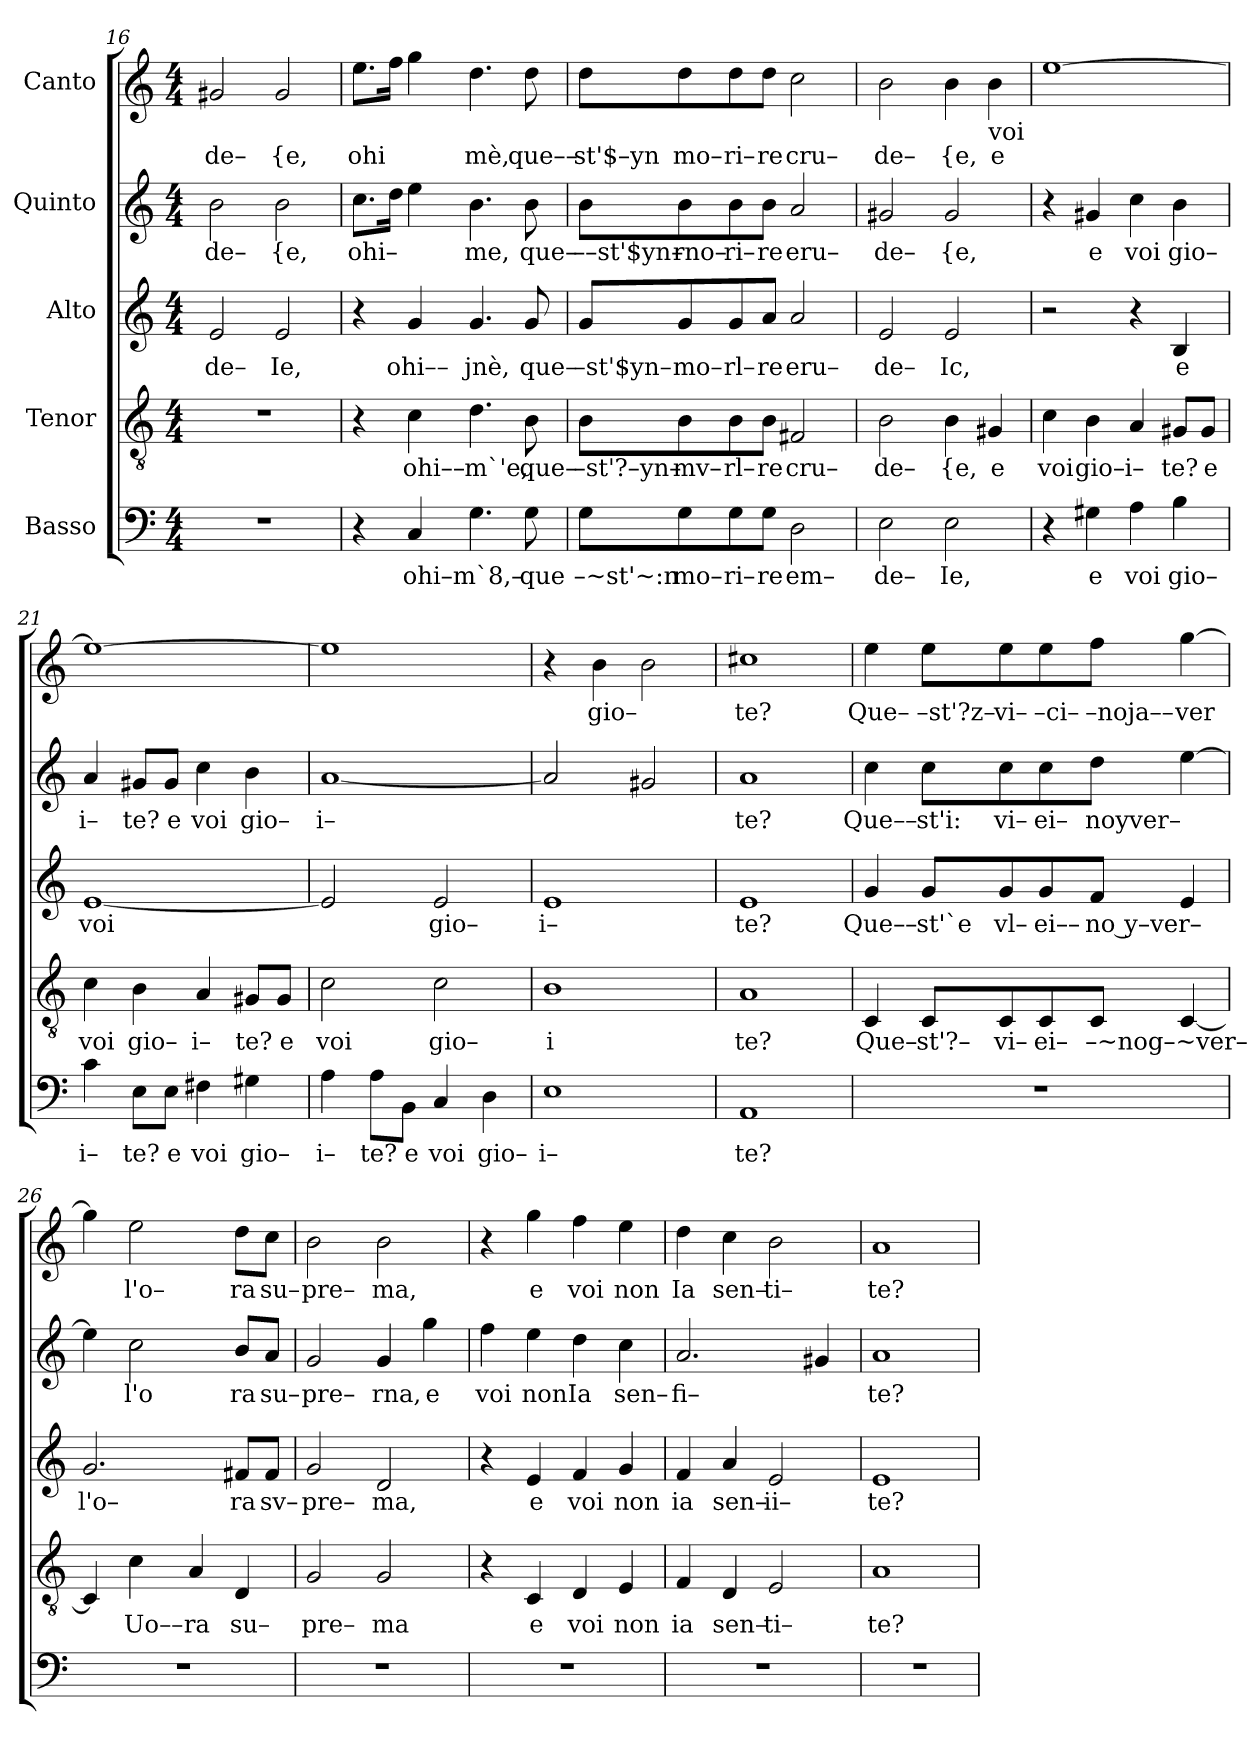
**kern	**text	**kern	**text	**kern	**text	**kern	**text	**kern	**text
*part5	*part5	*part4	*part4	*part3	*part3	*part2	*part2	*part1	*part1
*staff5	*staff5	*staff4	*staff4	*staff3	*staff3	*staff2	*staff2	*staff1	*staff1
*I"Basso	*	*I"Tenor	*	*I"Alto	*	*I"Quinto	*	*I"Canto	*
*clefF4	*	*clefGv2	*	*clefG2	*	*clefG2	*	*clefG2	*
*k[]	*	*k[]	*	*k[]	*	*k[]	*	*k[]	*
*M4/4	*	*M4/4	*	*M4/4	*	*M4/4	*	*M4/4	*
=16	=16	=16	=16	=16	=16	=16	=16	=16	=16
!	!	!	!	!	!LO:LY:b	!	!LO:LY:b	!	!LO:LY:b
1r	.	1r	.	2e/	de–	2b\	de–	2g#X/	de–
!	!	!	!	!	!LO:LY:b	!	!LO:LY:b	!	!LO:LY:b
.	.	.	.	2e/	Ie,	2b\	{e,	2g#/	{e,
=17	=17	=17	=17	=17	=17	=17	=17	=17	=17
!	!	!	!	!	!	!	!LO:LY:b	!	!LO:LY:b
4r	.	4r	.	4r	.	8.cc\L	ohi–	8.ee\L	ohi
.	.	.	.	.	.	16dd\Jk	.	16ff\Jk	.
!	!LO:LY:b	!	!LO:LY:b	!	!LO:LY:b	!	!	!	!
4C/	ohi–m`8,–	4c\	ohi––	4g/	ohi––	4ee\	.	4gg\	.
!	!	!	!LO:LY:b	!	!LO:LY:b	!	!LO:LY:b	!	!LO:LY:b
4.G\	.	4.d\	m`'e,	4.g/	jnè,	4.b\	me,	4.dd\	mè,
!	!LO:LY:b	!	!LO:LY:b	!	!LO:LY:b	!	!LO:LY:b	!	!LO:LY:b
8G\	que	8B\	que–	8g/	que–	8b\	que–	8dd\	que––
=18	=18	=18	=18	=18	=18	=18	=18	=18	=18
!	!LO:LY:b	!	!LO:LY:b	!	!LO:LY:b	!	!LO:LY:b	!	!LO:LY:b
8G\L	–~st'~:n	8B\L	–st'?–yn–	8g/L	–st'$yn–	8b\L	––st'$yn–	8dd\L	st'$–yn
!	!LO:LY:b	!	!LO:LY:b	!	!LO:LY:b	!	!LO:LY:b	!	!LO:LY:b
8G\	mo–	8B\	mv–	8g/	mo–	8b\	rno–	8dd\	mo–
!	!LO:LY:b	!	!LO:LY:b	!	!LO:LY:b	!	!LO:LY:b	!	!LO:LY:b
8G\	ri–	8B\	rl–	8g/	rl–	8b\	ri–	8dd\	ri–
!	!LO:LY:b	!	!LO:LY:b	!	!LO:LY:b	!	!LO:LY:b	!	!LO:LY:b
8G\J	re	8B\J	re	8a/J	re	8b\J	re	8dd\J	re
!	!LO:LY:b	!	!LO:LY:b	!	!LO:LY:b	!	!LO:LY:b	!	!LO:LY:b
2D\	em–	2F#X/	cru–	2a/	eru–	2a/	eru–	2cc\	cru–
=19	=19	=19	=19	=19	=19	=19	=19	=19	=19
!	!LO:LY:b	!	!LO:LY:b	!	!LO:LY:b	!	!LO:LY:b	!	!LO:LY:b
2E\	de–	2B\	de–	2e/	de–	2g#X/	de–	2b\	de–
!	!LO:LY:b	!	!LO:LY:b	!	!LO:LY:b	!	!LO:LY:b	!	!LO:LY:b
2E\	Ie,	4B\	{e,	2e/	Ic,	2g#/	{e,	4b\	{e,
!	!	!	!	!	!	!	!	!LO:TX:b:t=voi	!
!	!	!	!LO:LY:b	!	!	!	!	!	!LO:LY:b
.	.	4G#X/	e	.	.	.	.	4b\	e
=20	=20	=20	=20	=20	=20	=20	=20	=20	=20
!	!	!	!LO:LY:b	!	!	!	!	!	!
4r	.	4c\	voi	2r	.	4r	.	[1ee	.
!	!LO:LY:b	!	!LO:LY:b	!	!	!	!LO:LY:b	!	!
4G#X\	e	4B\	gio–	.	.	4g#X/	e	.	.
!	!LO:LY:b	!	!LO:LY:b	!	!	!	!LO:LY:b	!	!
4A\	voi	4A/	i–	4r	.	4cc\	voi	.	.
!	!LO:LY:b	!	!LO:LY:b	!	!LO:LY:b	!	!LO:LY:b	!	!
4B\	gio–	8G#X/L	te?	4B/	e	4b\	gio–	.	.
!	!	!	!LO:LY:b	!	!	!	!	!	!
.	.	8G#/J	e	.	.	.	.	.	.
=21	=21	=21	=21	=21	=21	=21	=21	=21	=21
!	!LO:LY:b	!	!LO:LY:b	!	!LO:LY:b	!	!LO:LY:b	!	!
4c\	i–	4c\	voi	[1e	voi	4a/	i–	1ee_	.
!	!LO:LY:b	!	!LO:LY:b	!	!	!	!LO:LY:b	!	!
8E\L	te?	4B\	gio–	.	.	8g#X/L	te?	.	.
!	!LO:LY:b	!	!	!	!	!	!LO:LY:b	!	!
8E\J	e	.	.	.	.	8g#/J	e	.	.
!	!LO:LY:b	!	!LO:LY:b	!	!	!	!LO:LY:b	!	!
4F#X\	voi	4A/	i–	.	.	4cc\	voi	.	.
!	!LO:LY:b	!	!LO:LY:b	!	!	!	!LO:LY:b	!	!
4G#X\	gio–	8G#X/L	te?	.	.	4b\	gio–	.	.
!	!	!	!LO:LY:b	!	!	!	!	!	!
.	.	8G#/J	e	.	.	.	.	.	.
=22	=22	=22	=22	=22	=22	=22	=22	=22	=22
!	!LO:LY:b	!	!LO:LY:b	!	!	!	!LO:LY:b	!	!
4A\	i–	2c\	voi	2e/]	.	[1a	i–	1ee]	.
!	!LO:LY:b	!	!	!	!	!	!	!	!
8A\L	te?	.	.	.	.	.	.	.	.
!	!LO:LY:b	!	!	!	!	!	!	!	!
8BB\J	e	.	.	.	.	.	.	.	.
!	!LO:LY:b	!	!LO:LY:b	!	!LO:LY:b	!	!	!	!
4C/	voi	2c\	gio–	2e/	gio–	.	.	.	.
!	!LO:LY:b	!	!	!	!	!	!	!	!
4D\	gio–	.	.	.	.	.	.	.	.
=23	=23	=23	=23	=23	=23	=23	=23	=23	=23
!	!LO:LY:b	!	!LO:LY:b	!	!LO:LY:b	!	!	!	!
1E	i–	1B	i	1e	i–	2a/]	.	4r	.
!	!	!	!	!	!	!	!	!	!LO:LY:b
.	.	.	.	.	.	.	.	4b\	gio–
.	.	.	.	.	.	2g#X/	.	2b\	.
=24	=24	=24	=24	=24	=24	=24	=24	=24	=24
!	!LO:LY:b	!	!LO:LY:b	!	!LO:LY:b	!	!LO:LY:b	!	!LO:LY:b
1AA	te?	1A	te?	1e	te?	1a	te?	1cc#X	te?
=25	=25	=25	=25	=25	=25	=25	=25	=25	=25
!	!	!	!LO:LY:b	!	!LO:LY:b	!	!LO:LY:b	!	!LO:LY:b
1r	.	4C/	Que–	4g/	Que––	4cc\	Que––	4ee\	Que–
!	!	!	!LO:LY:b	!	!LO:LY:b	!	!LO:LY:b	!	!LO:LY:b
.	.	8C/L	st'?–	8g/L	st'`e	8cc\L	st'i:	8ee\L	–st'?z–
!	!	!	!LO:LY:b	!	!LO:LY:b	!	!LO:LY:b	!	!LO:LY:b
.	.	8C/	vi–	8g/	vl–	8cc\	vi–	8ee\	vi–
!	!	!	!LO:LY:b	!	!LO:LY:b	!	!LO:LY:b	!	!LO:LY:b
.	.	8C/	ei–	8g/	ei––	8cc\	ei–	8ee\	–ci–
!	!	!	!LO:LY:b	!	!LO:LY:b	!	!LO:LY:b	!	!LO:LY:b
.	.	8C/J	–~nog–~ver–	8f/J	no y–ver–	8dd\J	noyver–	8ff\J	–noja––
!	!	!	!	!	!	!	!	!	!LO:LY:b
.	.	[4C/	.	4e/	.	[4ee\	.	[4gg\	ver
=26	=26	=26	=26	=26	=26	=26	=26	=26	=26
!	!	!	!	!	!LO:LY:b	!	!	!	!
1r	.	4C/]	.	2.g/	l'o–	4ee\]	.	4gg\]	.
!	!	!	!LO:LY:b	!	!	!	!LO:LY:b	!	!LO:LY:b
.	.	4c\	Uo––	.	.	2cc\	l'o	2ee\	l'o–
!	!	!	!LO:LY:b	!	!	!	!	!	!
.	.	4A/	ra	.	.	.	.	.	.
!	!	!	!LO:LY:b	!	!LO:LY:b	!	!LO:LY:b	!	!LO:LY:b
.	.	4D/	su–	8f#X/L	ra	8b/L	ra	8dd\L	ra
!	!	!	!	!	!LO:LY:b	!	!LO:LY:b	!	!LO:LY:b
.	.	.	.	8f#/J	sv–	8a/J	su–	8cc\J	su–
=27	=27	=27	=27	=27	=27	=27	=27	=27	=27
!	!	!	!LO:LY:b	!	!LO:LY:b	!	!LO:LY:b	!	!LO:LY:b
1r	.	2G/	pre–	2g/	pre–	2g/	pre–	2b\	pre–
!	!	!	!LO:LY:b	!	!LO:LY:b	!	!LO:LY:b	!	!LO:LY:b
.	.	2G/	ma	2d/	ma,	4g/	rna,	2b\	ma,
!	!	!	!	!	!	!	!LO:LY:b	!	!
.	.	.	.	.	.	4gg\	e	.	.
=28	=28	=28	=28	=28	=28	=28	=28	=28	=28
!	!	!	!	!	!	!	!LO:LY:b	!	!
1r	.	4r	.	4r	.	4ff\	voi	4r	.
!	!	!	!LO:LY:b	!	!LO:LY:b	!	!LO:LY:b	!	!LO:LY:b
.	.	4C/	e	4e/	e	4ee\	non	4gg\	e
!	!	!	!LO:LY:b	!	!LO:LY:b	!	!LO:LY:b	!	!LO:LY:b
.	.	4D/	voi	4f/	voi	4dd\	Ia	4ff\	voi
!	!	!	!LO:LY:b	!	!LO:LY:b	!	!LO:LY:b	!	!LO:LY:b
.	.	4E/	non	4g/	non	4cc\	sen–	4ee\	non
=29	=29	=29	=29	=29	=29	=29	=29	=29	=29
!	!	!	!LO:LY:b	!	!LO:LY:b	!	!LO:LY:b	!	!LO:LY:b
1r	.	4F/	ia	4f/	ia	2.a/	fi–	4dd\	Ia
!	!	!	!LO:LY:b	!	!LO:LY:b	!	!	!	!LO:LY:b
.	.	4D/	sen–	4a/	sen–	.	.	4cc\	sen–
!	!	!	!LO:LY:b	!	!LO:LY:b	!	!	!	!LO:LY:b
.	.	2E/	ti–	2e/	ii–	.	.	2b\	ti–
.	.	.	.	.	.	4g#X/	.	.	.
=30	=30	=30	=30	=30	=30	=30	=30	=30	=30
!	!	!	!LO:LY:b	!	!LO:LY:b	!	!LO:LY:b	!	!LO:LY:b
1r	.	1A	te?	1e	te?	1a	te?	1a	te?
=	=	=	=	=	=	=	=	=	=
*-	*-	*-	*-	*-	*-	*-	*-	*-	*-
